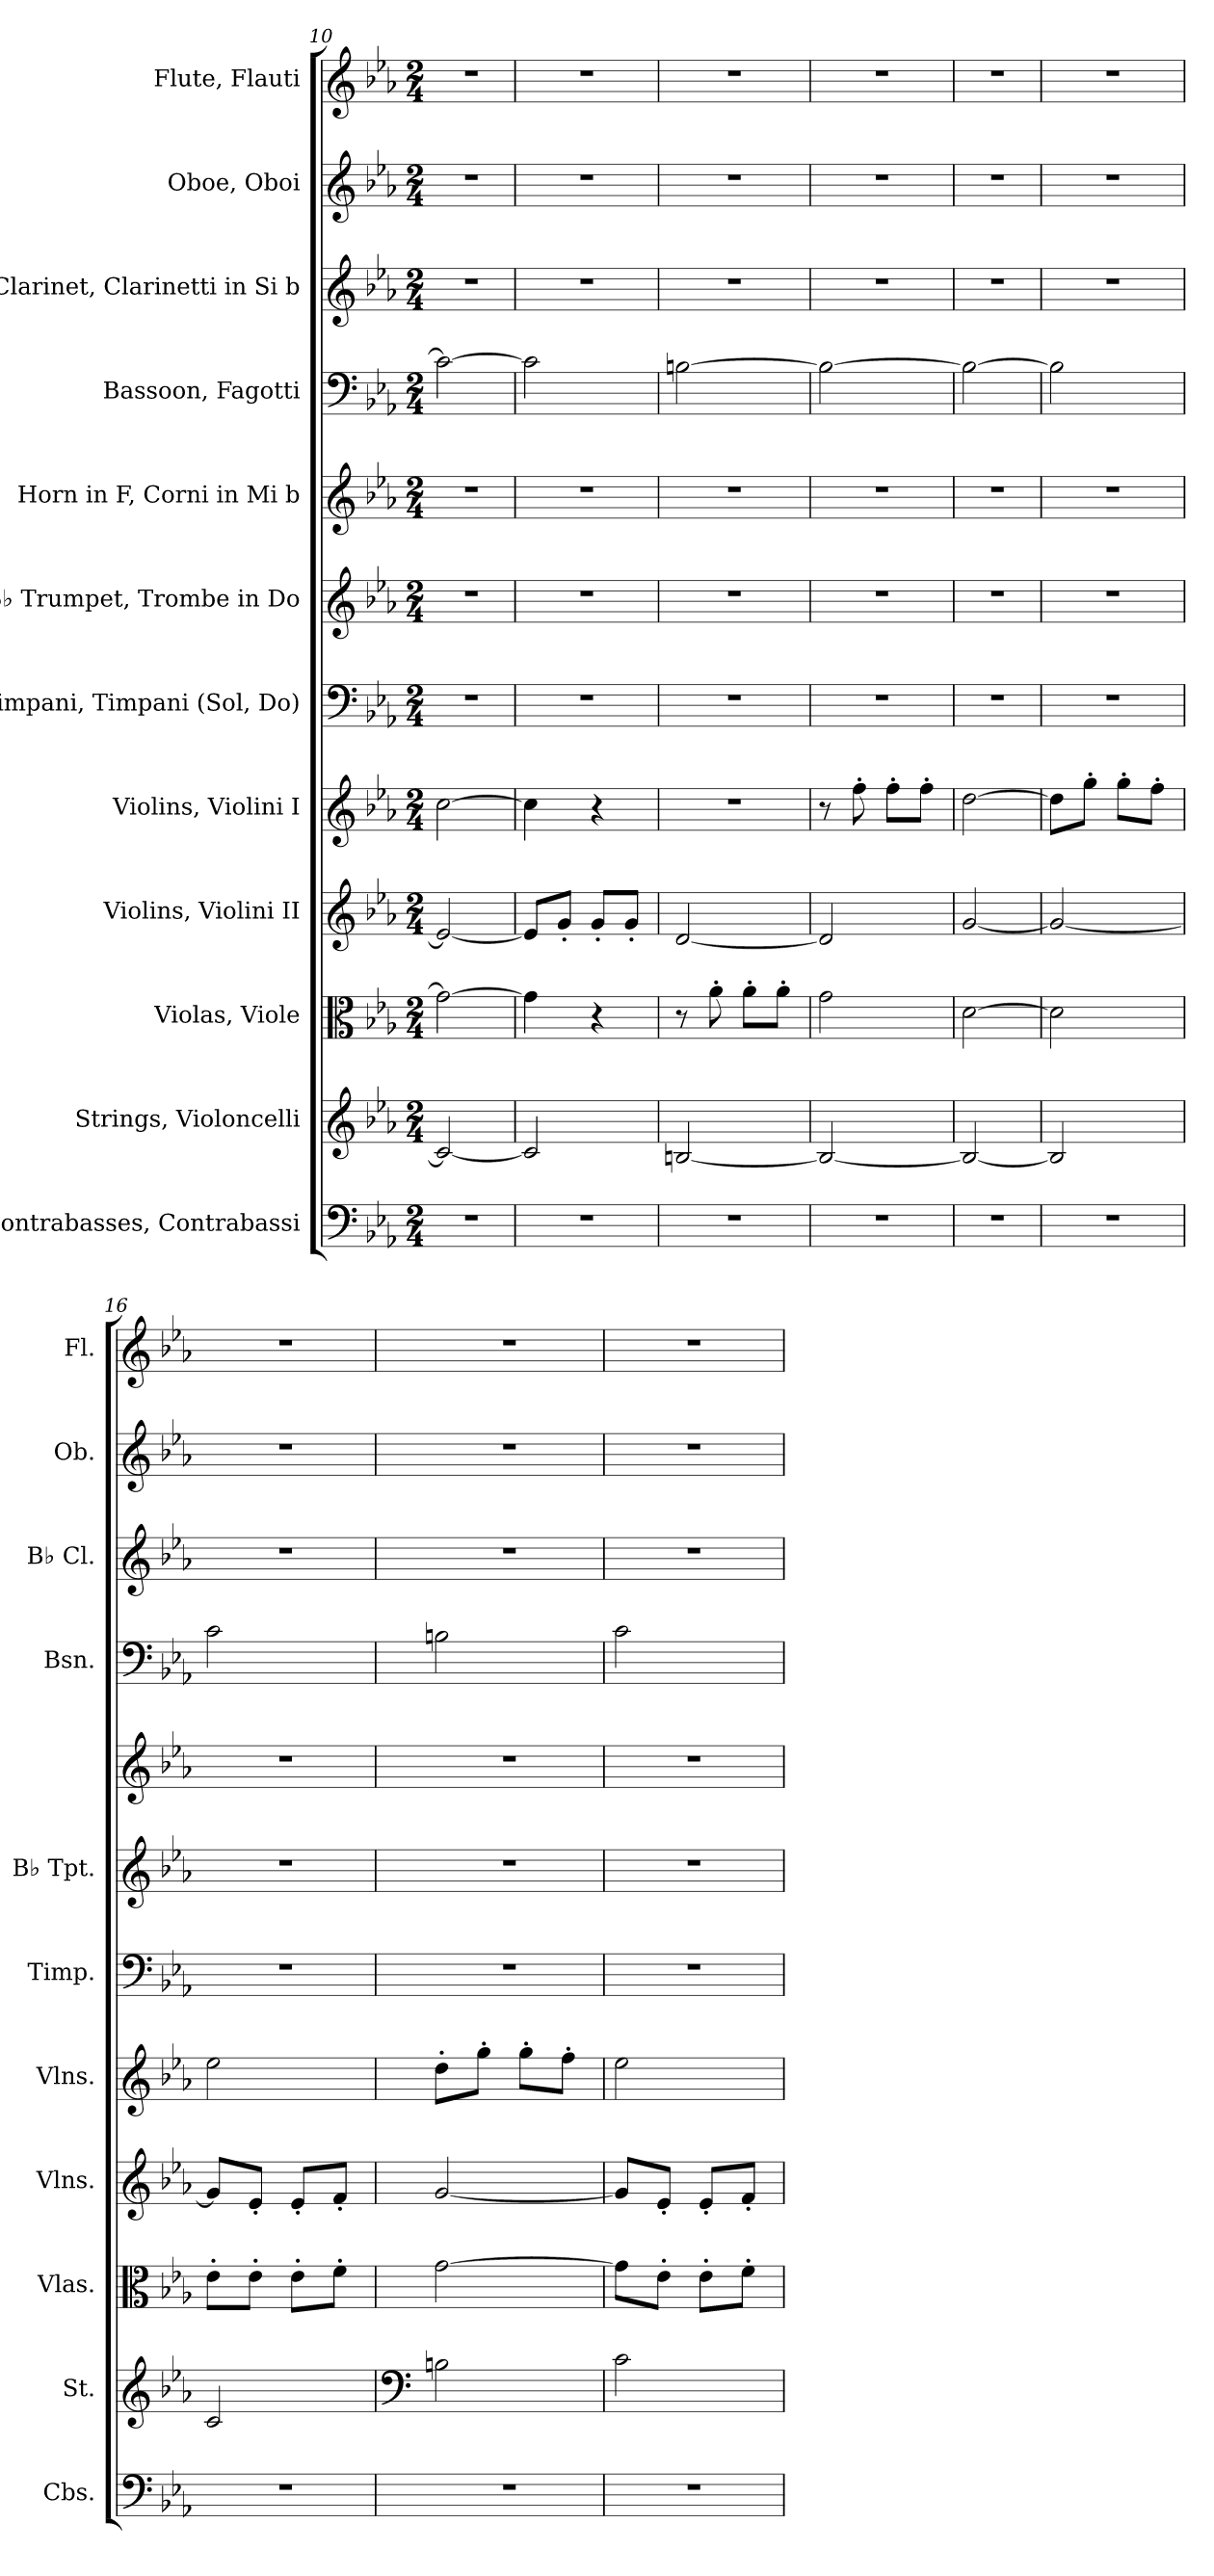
**kern	**kern	**kern	**kern	**kern	**kern	**kern	**kern	**kern	**kern	**kern	**kern
*part12	*part11	*part10	*part9	*part8	*part7	*part6	*part5	*part4	*part3	*part2	*part1
*staff12	*staff11	*staff10	*staff9	*staff8	*staff7	*staff6	*staff5	*staff4	*staff3	*staff2	*staff1
*I"Contrabasses, Contrabassi	*I"Strings, Violoncelli	*I"Violas, Viole	*I"Violins, Violini II	*I"Violins, Violini I	*I"Timpani, Timpani (Sol, Do)	*I"B♭ Trumpet, Trombe in Do	*I"Horn in F, Corni in Mi b	*I"Bassoon, Fagotti	*I"B♭ Clarinet, Clarinetti in Si b	*I"Oboe, Oboi	*I"Flute, Flauti
*I'Cbs.	*I'St.	*I'Vlas.	*I'Vlns.	*I'Vlns.	*I'Timp.	*I'B♭ Tpt.	*	*I'Bsn.	*I'B♭ Cl.	*I'Ob.	*I'Fl.
*clefF4	*clefG2	*clefC3	*clefG2	*clefG2	*clefF4	*clefG2	*clefG2	*clefF4	*clefG2	*clefG2	*clefG2
*ITrd7c12	*	*	*	*	*	*ITrd1c2	*ITrd4c7	*	*ITrd1c2	*	*
*k[b-e-a-]	*k[b-e-a-]	*k[b-e-a-]	*k[b-e-a-]	*k[b-e-a-]	*k[b-e-a-]	*k[b-e-a-d-g-]	*k[b-e-a-d-]	*k[b-e-a-]	*k[b-e-a-d-g-]	*k[b-e-a-]	*k[b-e-a-]
*M2/4	*M2/4	*M2/4	*M2/4	*M2/4	*M2/4	*M2/4	*M2/4	*M2/4	*M2/4	*M2/4	*M2/4
=10	=10	=10	=10	=10	=10	=10	=10	=10	=10	=10	=10
2r	2c/_	2g\_	2e-/_	[2cc\	2r	2r	2r	2c\_	2r	2r	2r
=11	=11	=11	=11	=11	=11	=11	=11	=11	=11	=11	=11
2r	2c/]	4g\]	8e-/L]	4cc\]	2r	2r	2r	2c\]	2r	2r	2r
.	.	.	8g'/J	.	.	.	.	.	.	.	.
.	.	4r	8g'/L	4r	.	.	.	.	.	.	.
.	.	.	8g'/J	.	.	.	.	.	.	.	.
=12	=12	=12	=12	=12	=12	=12	=12	=12	=12	=12	=12
2r	[2Bn/	8r	[2d/	2r	2r	2r	2r	[2Bn\	2r	2r	2r
.	.	8a-'\	.	.	.	.	.	.	.	.	.
.	.	8a-'\L	.	.	.	.	.	.	.	.	.
.	.	8a-'\J	.	.	.	.	.	.	.	.	.
=13	=13	=13	=13	=13	=13	=13	=13	=13	=13	=13	=13
2r	2B/_	2g\	2d/]	8r	2r	2r	2r	2B\_	2r	2r	2r
.	.	.	.	8ff'\	.	.	.	.	.	.	.
.	.	.	.	8ff'\L	.	.	.	.	.	.	.
.	.	.	.	8ff'\J	.	.	.	.	.	.	.
=14	=14	=14	=14	=14	=14	=14	=14	=14	=14	=14	=14
*	*	*	*	*	*	*	*	*	*	*	*MM174
2r	2B/_	[2d\	[2g/	[2dd\	2r	2r	2r	2B\_	2r	2r	2r
=15	=15	=15	=15	=15	=15	=15	=15	=15	=15	=15	=15
2r	2B/]	2d\]	2g/_	8dd\L]	2r	2r	2r	2B\]	2r	2r	2r
.	.	.	.	8gg'\J	.	.	.	.	.	.	.
.	.	.	.	8gg'\L	.	.	.	.	.	.	.
.	.	.	.	8ff'\J	.	.	.	.	.	.	.
=16	=16	=16	=16	=16	=16	=16	=16	=16	=16	=16	=16
2r	2c/	8e-'\L	8g/L]	2ee-\	2r	2r	2r	2c\	2r	2r	2r
.	.	8e-'\J	8e-'/J	.	.	.	.	.	.	.	.
.	.	8e-'\L	8e-'/L	.	.	.	.	.	.	.	.
.	.	8f'\J	8f'/J	.	.	.	.	.	.	.	.
!!LO:PB:g=z
=17	=17	=17	=17	=17	=17	=17	=17	=17	=17	=17	=17
*	*clefF4	*	*	*	*	*	*	*	*	*	*
2r	2Bn\	[2g\	[2g/	8dd'\L	2r	2r	2r	2Bn\	2r	2r	2r
.	.	.	.	8gg'\J	.	.	.	.	.	.	.
.	.	.	.	8gg'\L	.	.	.	.	.	.	.
.	.	.	.	8ff'\J	.	.	.	.	.	.	.
=18	=18	=18	=18	=18	=18	=18	=18	=18	=18	=18	=18
2r	2c\	8g\L]	8g/L]	2ee-\	2r	2r	2r	2c\	2r	2r	2r
.	.	8e-'\J	8e-'/J	.	.	.	.	.	.	.	.
.	.	8e-'\L	8e-'/L	.	.	.	.	.	.	.	.
.	.	8f'\J	8f'/J	.	.	.	.	.	.	.	.
=	=	=	=	=	=	=	=	=	=	=	=
*-	*-	*-	*-	*-	*-	*-	*-	*-	*-	*-	*-
